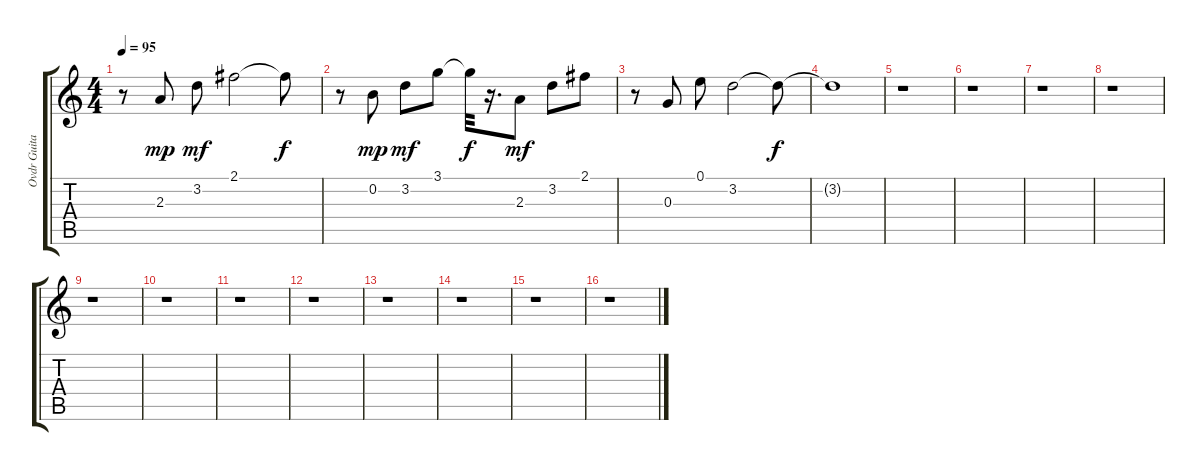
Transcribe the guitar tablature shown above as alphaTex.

\track ("Ovdr Guitar" "Ovdr Guita") {instrument overdrivenguitar}
\staff {score tabs}
\tuning (E4 B3 G3 D3 A2 E2) {hide}
\ts (4 4)
\tempo 95
\clef g2
\ks c
r.8{dy f} 2.3.8{dy mp} 3.2.8{dy mf} 2.1.2 2.1{t}.8{dy f} |
r.8 0.2.8{dy mp} 3.2.8{dy mf} 3.1.8 3.1{t}.32{dy f} r.16{d} 2.3.8{dy mf} 3.2.8 2.1.8 |
r.8 0.3.8 0.1.8 3.2.2 3.2{t}.8{dy f} |
3.2{t}.1 |
r.1 |
r.1 |
r.1 |
r.1 |
r.1 |
r.1 |
r.1 |
r.1 |
r.1 |
r.1 |
r.1 |
r.1
